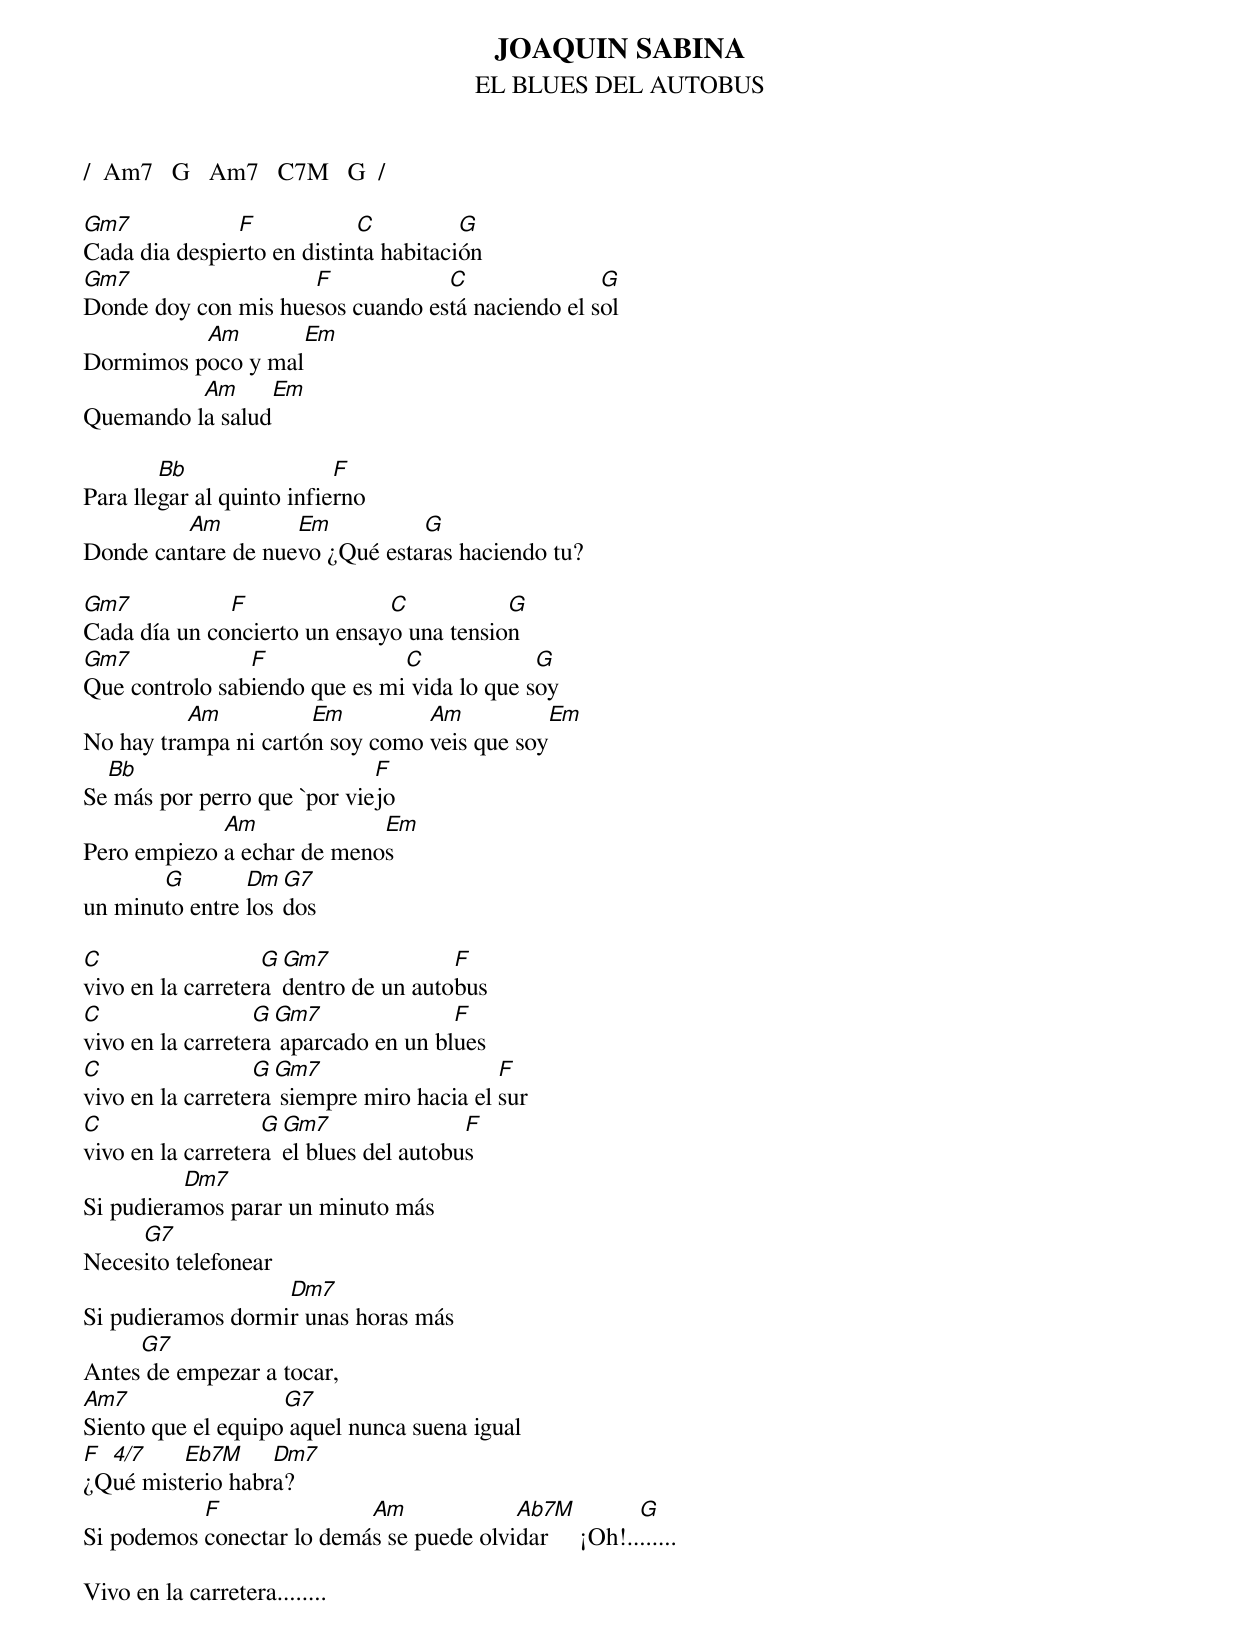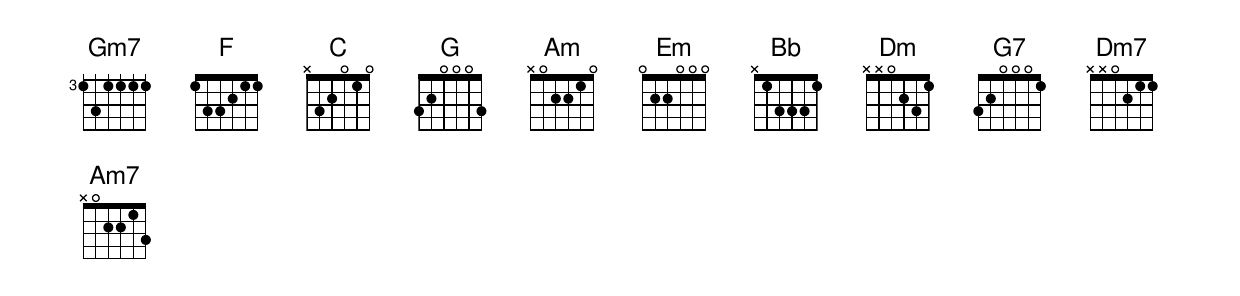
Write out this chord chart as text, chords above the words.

JOAQUIN SABINA
EL BLUES DEL AUTOBUS
/  Am7   G   Am7   C7M   G  /

Gm7            F            C          G
Cada dia despierto en distinta habitación
Gm7                  F            C               G
Donde doy con mis huesos cuando está naciendo el sol
          Am       Em
Dormimos poco y mal
          Am       Em
Quemando la salud

        Bb                 F
Para llegar al quinto infierno
         Am         Em          G
Donde cantare de nuevo ¿Qué estaras haciendo tu?

Gm7           F               C           G
Cada día un concierto un ensayo una tension
Gm7             F              C             G
Que controlo sabiendo que es mi vida lo que soy
          Am          Em         Am          Em
No hay trampa ni cartón soy como veis que soy
  Bb                         F
Se más por perro que `por viejo
             Am             Em
Pero empiezo a echar de menos
       G        Dm  G7
un minuto entre los dos

C                  G Gm7              F
vivo en la carretera dentro de un autobus
C                 G Gm7               F
vivo en la carretera aparcado en un blues
C                 G Gm7                    F
vivo en la carretera siempre miro hacia el sur
C                  G Gm7                F
vivo en la carretera el blues del autobus
          Dm7
Si pudieramos parar un minuto más
     G7
Necesito telefonear
                   Dm7
Si pudieramos dormir unas horas más
     G7
Antes de empezar a tocar,
Am7                 G7
Siento que el equipo aquel nunca suena igual
F 4/7    Eb7M     Dm7
¿Qué misterio habra?
           F               Am             Ab7M          G
Si podemos conectar lo demás se puede olvidar     ¡Oh!........

Vivo en la carretera........
